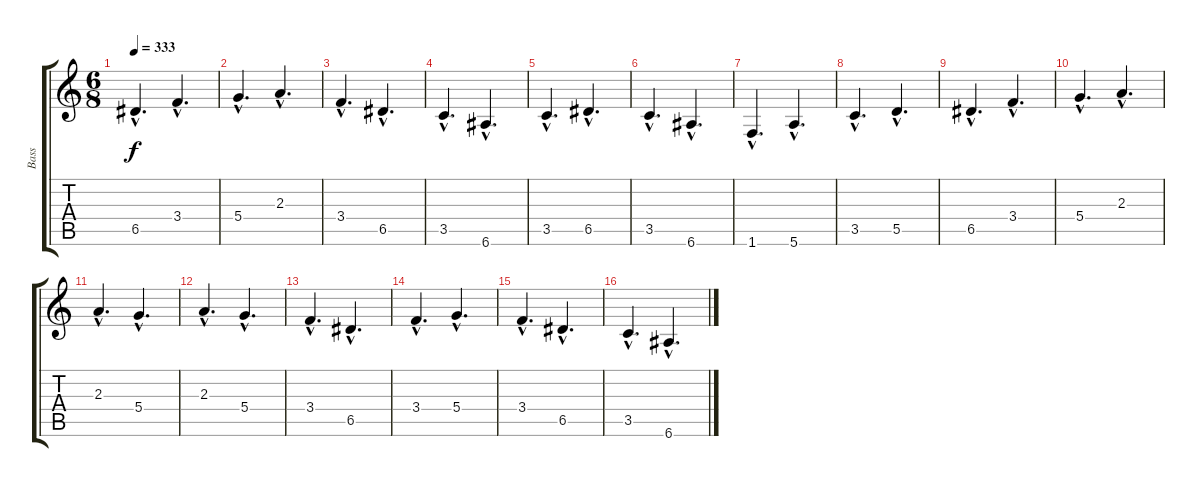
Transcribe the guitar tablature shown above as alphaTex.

\track ("Bass" "Bass") {instrument acousticbass}
\staff {score tabs}
\tuning (E4 B3 G3 D3 A2 E2) {hide}
\ts (6 8)
\tempo 333
\clef g2
\ks c
6.5{hac}.4{d dy f} 3.4{hac}.4{d} |
5.4{hac}.4{d} 2.3{hac}.4{d} |
3.4{hac}.4{d} 6.5{hac}.4{d} |
3.5{hac}.4{d} 6.6{hac}.4{d} |
3.5{hac}.4{d} 6.5{hac}.4{d} |
3.5{hac}.4{d} 6.6{hac}.4{d} |
1.6{hac}.4{d} 5.6{hac}.4{d} |
3.5{hac}.4{d} 5.5{hac}.4{d} |
6.5{hac}.4{d} 3.4{hac}.4{d} |
5.4{hac}.4{d} 2.3{hac}.4{d} |
2.3{hac}.4{d} 5.4{hac}.4{d} |
2.3{hac}.4{d} 5.4{hac}.4{d} |
3.4{hac}.4{d} 6.5{hac}.4{d} |
3.4{hac}.4{d} 5.4{hac}.4{d} |
3.4{hac}.4{d} 6.5{hac}.4{d} |
3.5{hac}.4{d} 6.6{hac}.4{d}
